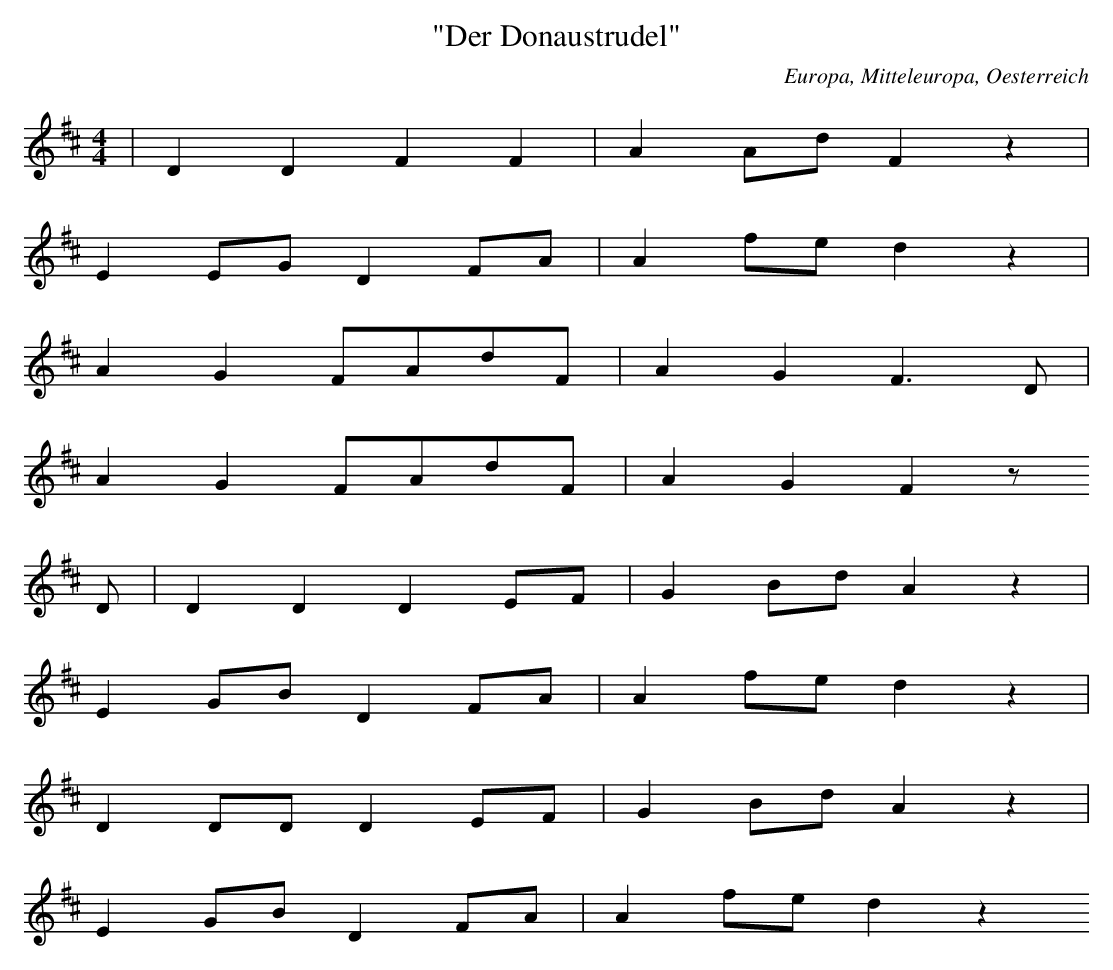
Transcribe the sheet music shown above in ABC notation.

X:1
T: "Der Donaustrudel"
O: Europa, Mitteleuropa, Oesterreich
M: 4/4
L: 1/8
K: D
 | D2D2F2F2 | A2AdF2z2 |
E2EGD2FA | A2fed2z2 |
A2G2FAdF | A2G2F3D |
A2G2FAdF | A2G2F2z
D | D2D2D2EF | G2BdA2z2 |
E2GBD2FA | A2fed2z2 |
D2DDD2EF | G2BdA2z2 |
E2GBD2FA | A2fed2z2
